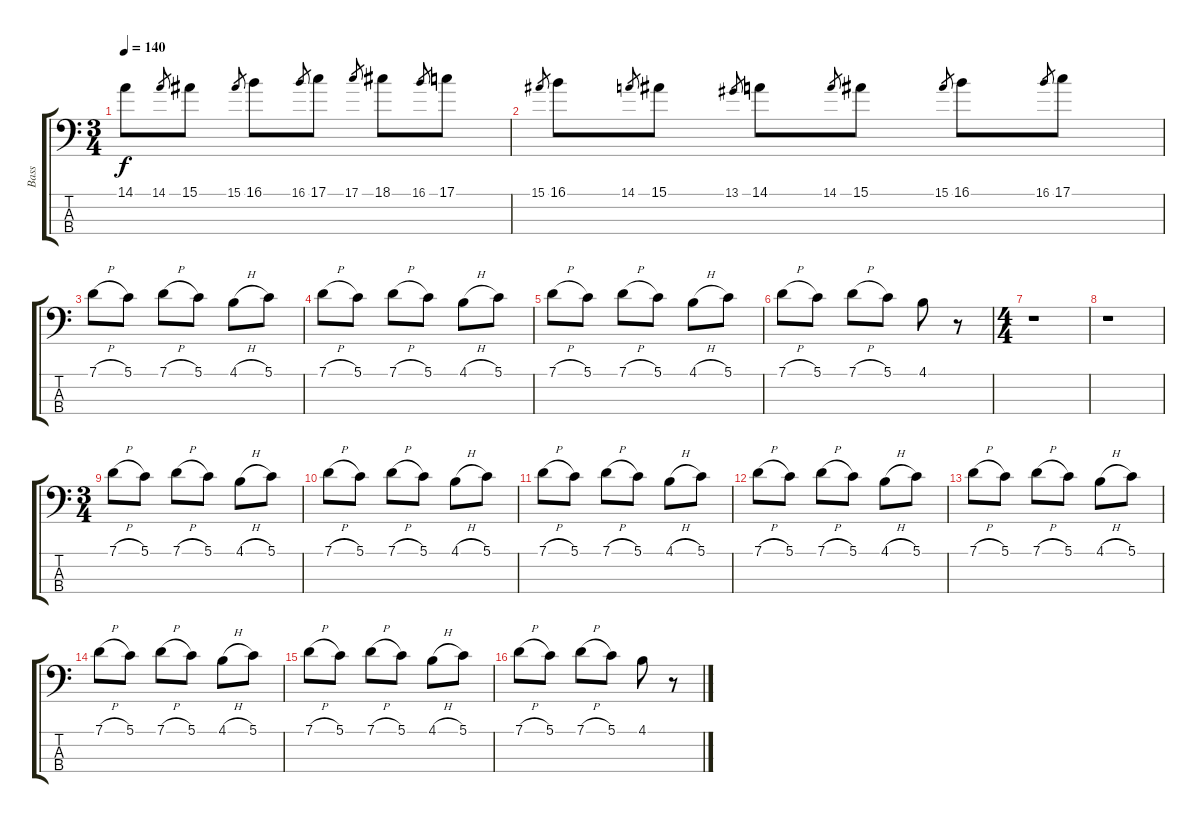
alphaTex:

\track ("Bass" "Bass") {instrument electricbasspick}
\staff {score tabs}
\tuning (G2 D2 A1 E1) {hide}
\ts (3 4)
\tempo 140
\clef f4
\ks c
14.1.8{dy f instrument electricbasspick} 14.1.8{gr} 15.1.8 15.1.8{gr} 16.1.8 16.1.8{gr} 17.1.8 17.1.8{gr} 18.1.8 16.1.8{gr} 17.1.8 |
15.1.8{gr} 16.1.8 14.1.8{gr} 15.1.8 13.1.8{gr} 14.1.8 14.1.8{gr} 15.1.8 15.1.8{gr} 16.1.8 16.1.8{gr} 17.1.8 |
7.1{h}.8 5.1.8 7.1{h}.8 5.1.8 4.1{h}.8 5.1.8 |
7.1{h}.8 5.1.8 7.1{h}.8 5.1.8 4.1{h}.8 5.1.8 |
7.1{h}.8 5.1.8 7.1{h}.8 5.1.8 4.1{h}.8 5.1.8 |
7.1{h}.8 5.1.8 7.1{h}.8 5.1.8 4.1.8 r.8 |
\ts (4 4)
r.1 |
r.1 |
\ts (3 4)
7.1{h}.8 5.1.8 7.1{h}.8 5.1.8 4.1{h}.8 5.1.8 |
7.1{h}.8 5.1.8 7.1{h}.8 5.1.8 4.1{h}.8 5.1.8 |
7.1{h}.8 5.1.8 7.1{h}.8 5.1.8 4.1{h}.8 5.1.8 |
7.1{h}.8 5.1.8 7.1{h}.8 5.1.8 4.1{h}.8 5.1.8 |
7.1{h}.8 5.1.8 7.1{h}.8 5.1.8 4.1{h}.8 5.1.8 |
7.1{h}.8 5.1.8 7.1{h}.8 5.1.8 4.1{h}.8 5.1.8 |
7.1{h}.8 5.1.8 7.1{h}.8 5.1.8 4.1{h}.8 5.1.8 |
7.1{h}.8 5.1.8 7.1{h}.8 5.1.8 4.1.8 r.8
